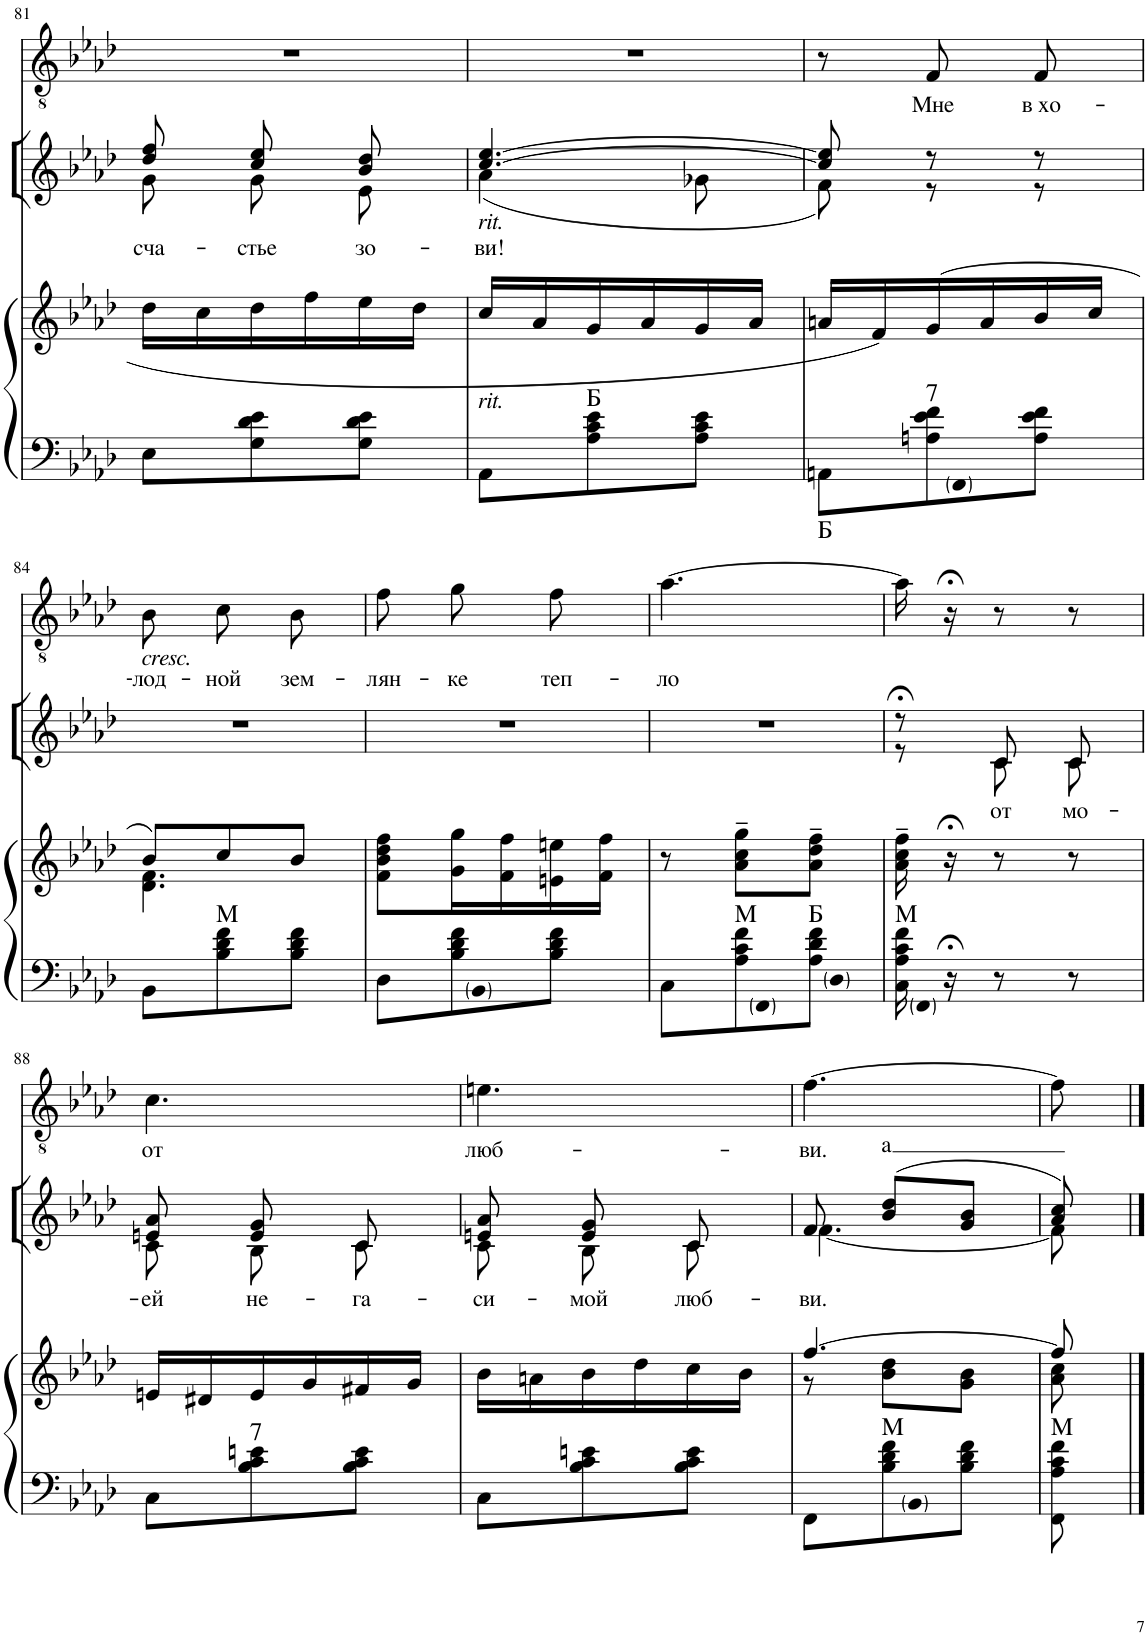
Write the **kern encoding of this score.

**kern	**kern	**harte	**kern	**text	**kern	**text
*part3	*part3	*part3	*part2	*part2	*part1	*part1
*staff4	*staff3	*	*staff2	*staff2	*staff1	*staff1
*I"Баян	*	*	*I"Хор	*	*I"Баритон	*
!!LO:PB:g=z
*clefF4	*clefG2	*	*clefG2	*	*clefGv2	*
*k[b-e-a-d-]	*k[b-e-a-d-]	*	*k[b-e-a-d-]	*	*k[b-e-a-d-]	*
*M3/8	*M3/8	*	*M3/8	*	*M3/8	*
=81	=81	=81	=81	=81	=81	=81
*	*	*	*^	*	*	*
!	!	!	!	!	!LO:LY:b	!	!
8E-\L	16dd-\LL	.	8dd-/ 8ff/	8g\	сча-	4.r	.
.	16cc\	.	.	.	.	.	.
!	!	!	!	!	!LO:LY:b	!	!
8G\ 8d-\ 8e-\	16dd-\	.	8cc/ 8ee-/	8g\	-стье	.	.
.	16ff\	.	.	.	.	.	.
!	!	!	!	!	!LO:LY:b	!	!
8G\ 8d-\ 8e-\J	16ee-\	.	8b-/ 8dd-/	8e-\	зо-	.	.
.	16dd-\JJ	.	.	.	.	.	.
=82	=82	=82	=82	=82	=82	=82	=82
!	!	!	!LO:TX:b:i:t=rit.	!	!	!	!
!	!LO:TX:b:i:t=rit.	!	!	!	!	!	!
!	!	!	!	!	!LO:LY:b	!	!
8AA-\L	16cc/LL	.	[4.cc/ [4.ee-/	(4a-\	-ви!	4.r	.
.	16a-/	.	.	.	.	.	.
!	!	!LO:H:kt=Б	!	!	!	!	!
8A-\ 8c\ 8e-\	16g/	N	.	.	.	.	.
.	16a-/	.	.	.	.	.	.
8A-\ 8c\ 8e-\J	16g/	.	.	8g-X\	.	.	.
.	16a-/JJ	.	.	.	.	.	.
=83	=83	=83	=83	=83	=83	=83	=83
*^	*	*	*	*	*	*	*
!	!	!	!LO:H:kt=Б	!	!	!	!	!
8AAn\L	8ryy	16an/LL	N	8cc/] 8ee-/]	8f\)	.	8r	.
.	.	16f/	.	.	.	.	.	.
!	!	!	!LO:H:kt=7	!	!	!	!	!LO:LY:b
8An\ 8e-\ 8f\	8FF	(>16g/	N	8r	8r	.	8F/L	Мне
.	.	16a/	.	.	.	.	.	.
!	!	!	!	!	!	!	!	!LO:LY:b
8A\ 8e-\ 8f\J	8ryy	16b-/	.	8r	8r	.	8F/J	в хо-
.	.	16cc/JJ	.	.	.	.	.	.
*v	*v	*	*	*v	*v	*	*	*
!!LO:LB:g=z
=84	=84	=84	=84	=84	=84	=84
*	*^	*	*	*	*	*
!	!	!	!	!	!	!LO:TX:b:i:t=cresc.	!
!	!	!	!	!	!	!	!LO:LY:b
8BB-\L	8b-/L)	4.d-\ 4.f\	.	4.r	.	8B-\L	-лод-
!	!	!	!LO:H:kt=М	!	!	!	!LO:LY:b
8B-\ 8d-\ 8f\	8cc/	.	N	.	.	8c\	-ной
!	!	!	!	!	!	!	!LO:LY:b
8B-\ 8d-\ 8f\J	8b-/J	.	.	.	.	8B-\J	зем-
*	*v	*v	*	*	*	*	*
=85	=85	=85	=85	=85	=85	=85
*^	*	*	*	*	*	*
!	!	!	!	!	!	!	!LO:LY:b
8D-\L	8ryy	8f\ 8b-\ 8dd-\ 8ff\L	.	4.r	.	8f\L	-лян-
!	!	!	!	!	!	!	!LO:LY:b
8B-\ 8d-\ 8f\	8BB-	16g\ 16gg\L	.	.	.	8g\	-ке
.	.	16f\ 16ff\	.	.	.	.	.
!	!	!	!	!	!	!	!LO:LY:b
8B-\ 8d-\ 8f\J	8ryy	16en\ 16een\	.	.	.	8f\J	теп-
.	.	16f\ 16ff\JJ	.	.	.	.	.
=86	=86	=86	=86	=86	=86	=86	=86
!	!	!	!	!	!	!	!LO:LY:b
8C\L	8ryy	8r	.	4.r	.	[4.a-\	-ло
!	!	!	!LO:H:kt=М	!	!	!	!
8A-\ 8c\ 8f\	8FF	8a-\~ 8cc\~ 8gg\~L	N	.	.	.	.
!	!	!	!LO:H:kt=Б	!	!	!	!
8A-\ 8d-\ 8f\J	8D-	8a-\~ 8dd-\~ 8ff\~J	N	.	.	.	.
=87	=87	=87	=87	=87	=87	=87	=87
*	*	*	*	*^	*	*	*
!	!	!	!LO:H:kt=М	!	!	!	!	!
16C\ 16A-\ 16c\ 16f\	16FF	16a-\~ 16cc\~ 16ff\~	N	8r;<	8r;	.	16a-\]	.
16r;<	4ryy	16r;<	.	.	.	.	16r;<	.
!	!	!	!	!	!	!LO:LY:b	!	!
8r	.	8r	.	8c/	8c\	от	8r	.
!	!	!	!	!	!	!LO:LY:b	!	!
8r	.	8r	.	8c/	8c\	мо-	8r	.
.	16ryy	.	.	.	.	.	.	.
!!LO:LB:g=z
=88	=88	=88	=88	=88	=88	=88	=88	=88
!	!	!	!	!	!	!LO:LY:b	!	!LO:LY:b
*v	*v	*	*	*	*	*	*	*
8C\L	16en/LL	.	8en/ 8a-/	8c\	-ей	4.c\	от
.	16d#X/	.	.	.	.	.	.
!	!	!LO:H:kt=7	!	!	!LO:LY:b	!	!
8B-\ 8c\ 8en\	16e/	N	8e/ 8g/	8B-\	не-	.	.
.	16g/	.	.	.	.	.	.
!	!	!	!	!	!LO:LY:b	!	!
8B-\ 8c\ 8e\J	16f#X/	.	8c/	8c\	-га-	.	.
.	16g/JJ	.	.	.	.	.	.
=89	=89	=89	=89	=89	=89	=89	=89
!	!	!	!	!	!LO:LY:b	!	!LO:LY:b
8C\L	16b-\LL	.	8en/ 8a-/	8c\	-си-	4.en\	люб-
.	16an\	.	.	.	.	.	.
!	!	!	!	!	!LO:LY:b	!	!
8B-\ 8c\ 8en\	16b-\	.	8e/ 8g/	8B-\	-мой	.	.
.	16dd-\	.	.	.	.	.	.
!	!	!	!	!	!LO:LY:b	!	!
8B-\ 8c\ 8e\J	16cc\	.	8c/	8c\	люб-	.	.
.	16b-\JJ	.	.	.	.	.	.
=90	=90	=90	=90	=90	=90	=90	=90
*^	*^	*	*	*	*	*	*
!	!	!	!	!	!	!	!LO:LY:b	!	!LO:LY:b
8FF\L	8ryy	[4.ff/	8r	.	8f/	[4.f\	-ви.	[4.f\	-ви.
!	!	!	!	!LO:H:kt=М	!	!	!LO:LY:a	!	!
8B-\ 8d-\ 8f\	8BB-	.	8b-\ 8dd-\L	N	(8b-/ 8dd-/L	.	а	.	.
8B-\ 8d-\ 8f\J	8ryy	.	8g\ 8b-\J	.	8g/ 8b-/J	.	.	.	.
=91	=91	=91	=91	=91	=91	=91	=91	=91	=91
!	!	!	!	!LO:H:kt=М	!	!	!	!	!
*v	*v	*	*	*	*	*	*	*	*
8FF\ 8A-\ 8c\ 8f\	8ff/]	8a-\ 8cc\	N	8a-/ 8cc/)	8f\]	.	8f\]	.
*	*v	*v	*	*	*	*	*	*
*	*	*	*v	*v	*	*	*
==	==	==	==	==	==	==
*-	*-	*-	*-	*-	*-	*-
